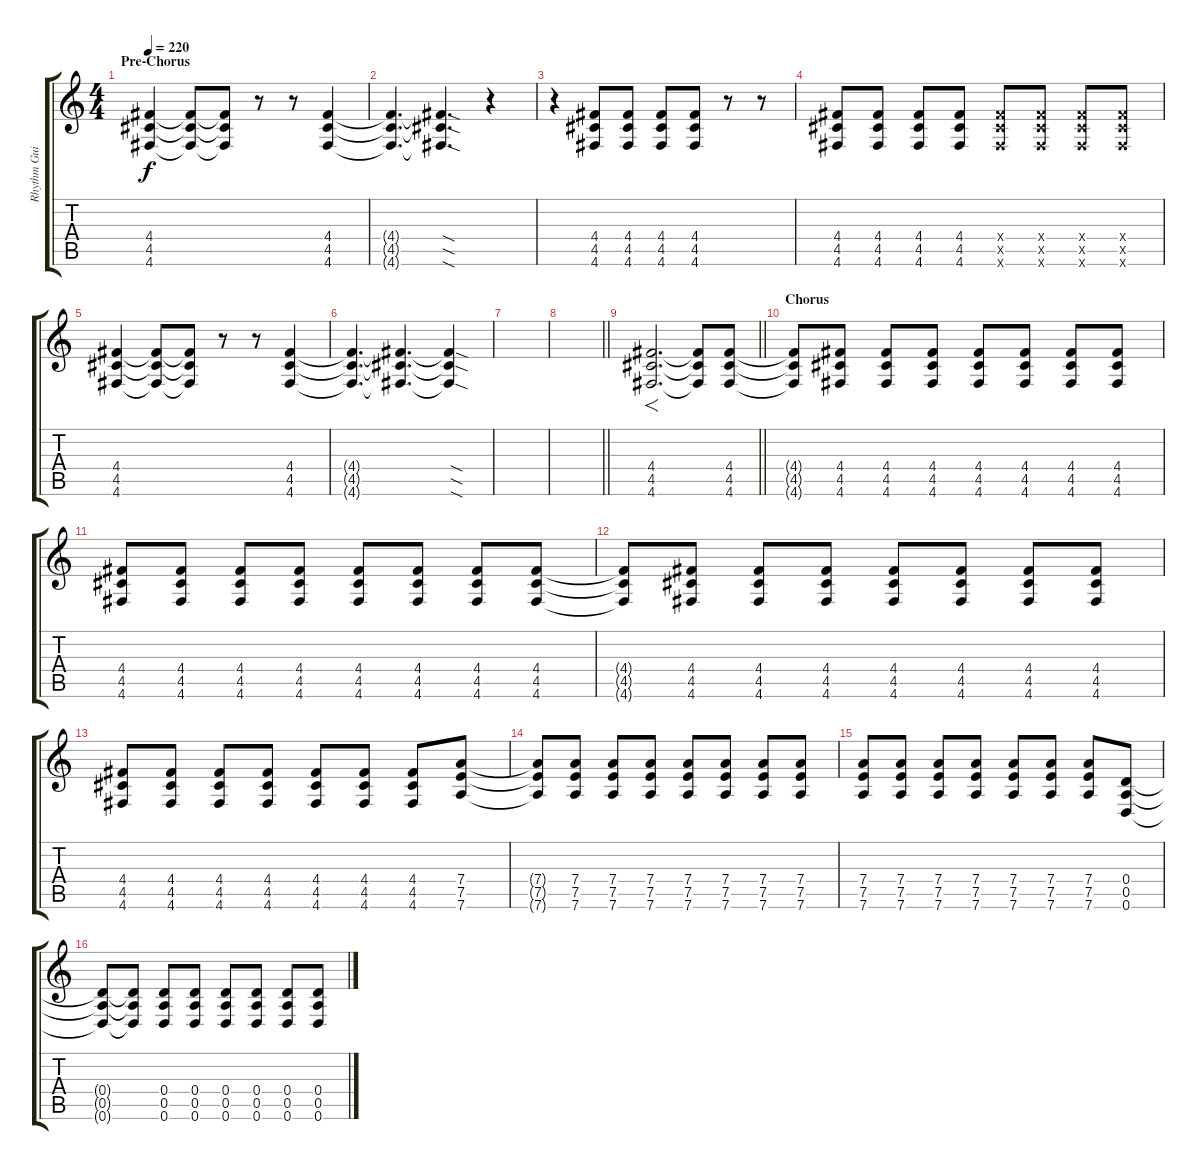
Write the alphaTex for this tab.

\track ("Rhythm Guitar 1" "Rhythm Gui") {instrument distortionguitar}
\staff {score tabs}
\tuning (E4 B3 G3 D3 A2 D2) {hide}
\ts (4 4)
\section ("" "Pre-Chorus")
\tempo 220
\clef g2
\ks c
(4.4 4.5 4.6).4{dy f volume 16 balance 0} (4.4{t} 4.5{t} 4.6{t}).8 (4.4{t} 4.5{t} 4.6{t}).8 r.8 r.8 (4.4 4.5 4.6).4 |
(4.4{t} 4.5{t} 4.6{t}).4{d} (4.4{sod t} 4.5{sod t} 4.6{sod t}).4{d} r.4 |
r.4 (4.4 4.5 4.6).8 (4.4 4.5 4.6).8 (4.4 4.5 4.6).8 (4.4 4.5 4.6).8 r.8 r.8 |
(4.4 4.5 4.6).8 (4.4 4.5 4.6).8 (4.4 4.5 4.6).8 (4.4 4.5 4.6).8 (4.4{x} 4.5{x} 4.6{x}).8 (4.4{x} 4.5{x} 4.6{x}).8 (4.4{x} 4.5{x} 4.6{x}).8 (4.4{x} 4.5{x} 4.6{x}).8 |
(4.4 4.5 4.6).4 (4.4{t} 4.5{t} 4.6{t}).8 (4.4{t} 4.5{t} 4.6{t}).8 r.8 r.8 (4.4 4.5 4.6).4 |
(4.4{t} 4.5{t} 4.6{t}).4{d} (4.4{t} 4.5{t} 4.6{t}).4{d} (4.4{sod t} 4.5{sod t} 4.6{sod t}).4 |
|
\barLineRight lightlight
|
\barLineRight lightlight
(4.4 4.5 4.6).2{f d volume 11} (4.4{t} 4.5{t} 4.6{t}).8 (4.4 4.5 4.6).8 |
\section ("" "Chorus")
(4.4{t} 4.5{t} 4.6{t}).8 (4.4 4.5 4.6).8 (4.4 4.5 4.6).8 (4.4 4.5 4.6).8 (4.4 4.5 4.6).8 (4.4 4.5 4.6).8 (4.4 4.5 4.6).8 (4.4 4.5 4.6).8 |
(4.4 4.5 4.6).8 (4.4 4.5 4.6).8 (4.4 4.5 4.6).8 (4.4 4.5 4.6).8 (4.4 4.5 4.6).8 (4.4 4.5 4.6).8 (4.4 4.5 4.6).8 (4.4 4.5 4.6).8 |
(4.4{t} 4.5{t} 4.6{t}).8 (4.4 4.5 4.6).8 (4.4 4.5 4.6).8 (4.4 4.5 4.6).8 (4.4 4.5 4.6).8 (4.4 4.5 4.6).8 (4.4 4.5 4.6).8 (4.4 4.5 4.6).8 |
(4.4 4.5 4.6).8 (4.4 4.5 4.6).8 (4.4 4.5 4.6).8 (4.4 4.5 4.6).8 (4.4 4.5 4.6).8 (4.4 4.5 4.6).8 (4.4 4.5 4.6).8 (7.4 7.5 7.6).8 |
(7.4{t} 7.5{t} 7.6{t}).8 (7.4 7.5 7.6).8 (7.4 7.5 7.6).8 (7.4 7.5 7.6).8 (7.4 7.5 7.6).8 (7.4 7.5 7.6).8 (7.4 7.5 7.6).8 (7.4 7.5 7.6).8 |
(7.4 7.5 7.6).8 (7.4 7.5 7.6).8 (7.4 7.5 7.6).8 (7.4 7.5 7.6).8 (7.4 7.5 7.6).8 (7.4 7.5 7.6).8 (7.4 7.5 7.6).8 (0.4 0.5 0.6).8 |
(0.4{t} 0.5{t} 0.6{t}).8 (0.4{t} 0.5{t} 0.6{t}).8 (0.4 0.5 0.6).8 (0.4 0.5 0.6).8 (0.4 0.5 0.6).8 (0.4 0.5 0.6).8 (0.4 0.5 0.6).8 (0.4 0.5 0.6).8
